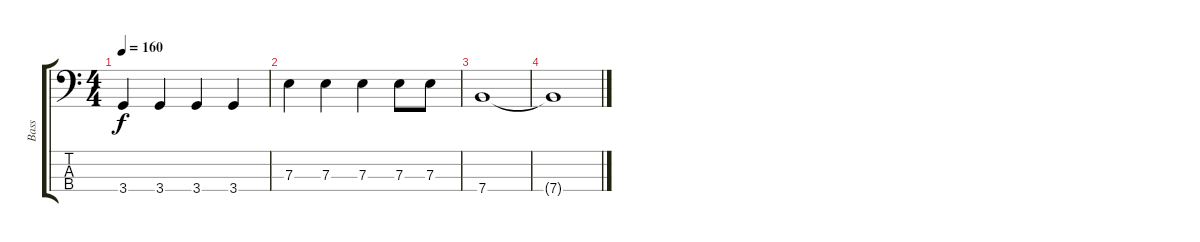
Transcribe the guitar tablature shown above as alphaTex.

\track ("Bass" "Bass") {instrument electricbasspick}
\staff {score tabs}
\tuning (G2 D2 A1 E1) {hide}
\ts (4 4)
\tempo 160
\clef f4
\ks c
3.4.4{dy f} 3.4.4 3.4.4 3.4.4 |
7.3.4 7.3.4 7.3.4 7.3.8 7.3.8 |
7.4.1 |
7.4{t}.1
